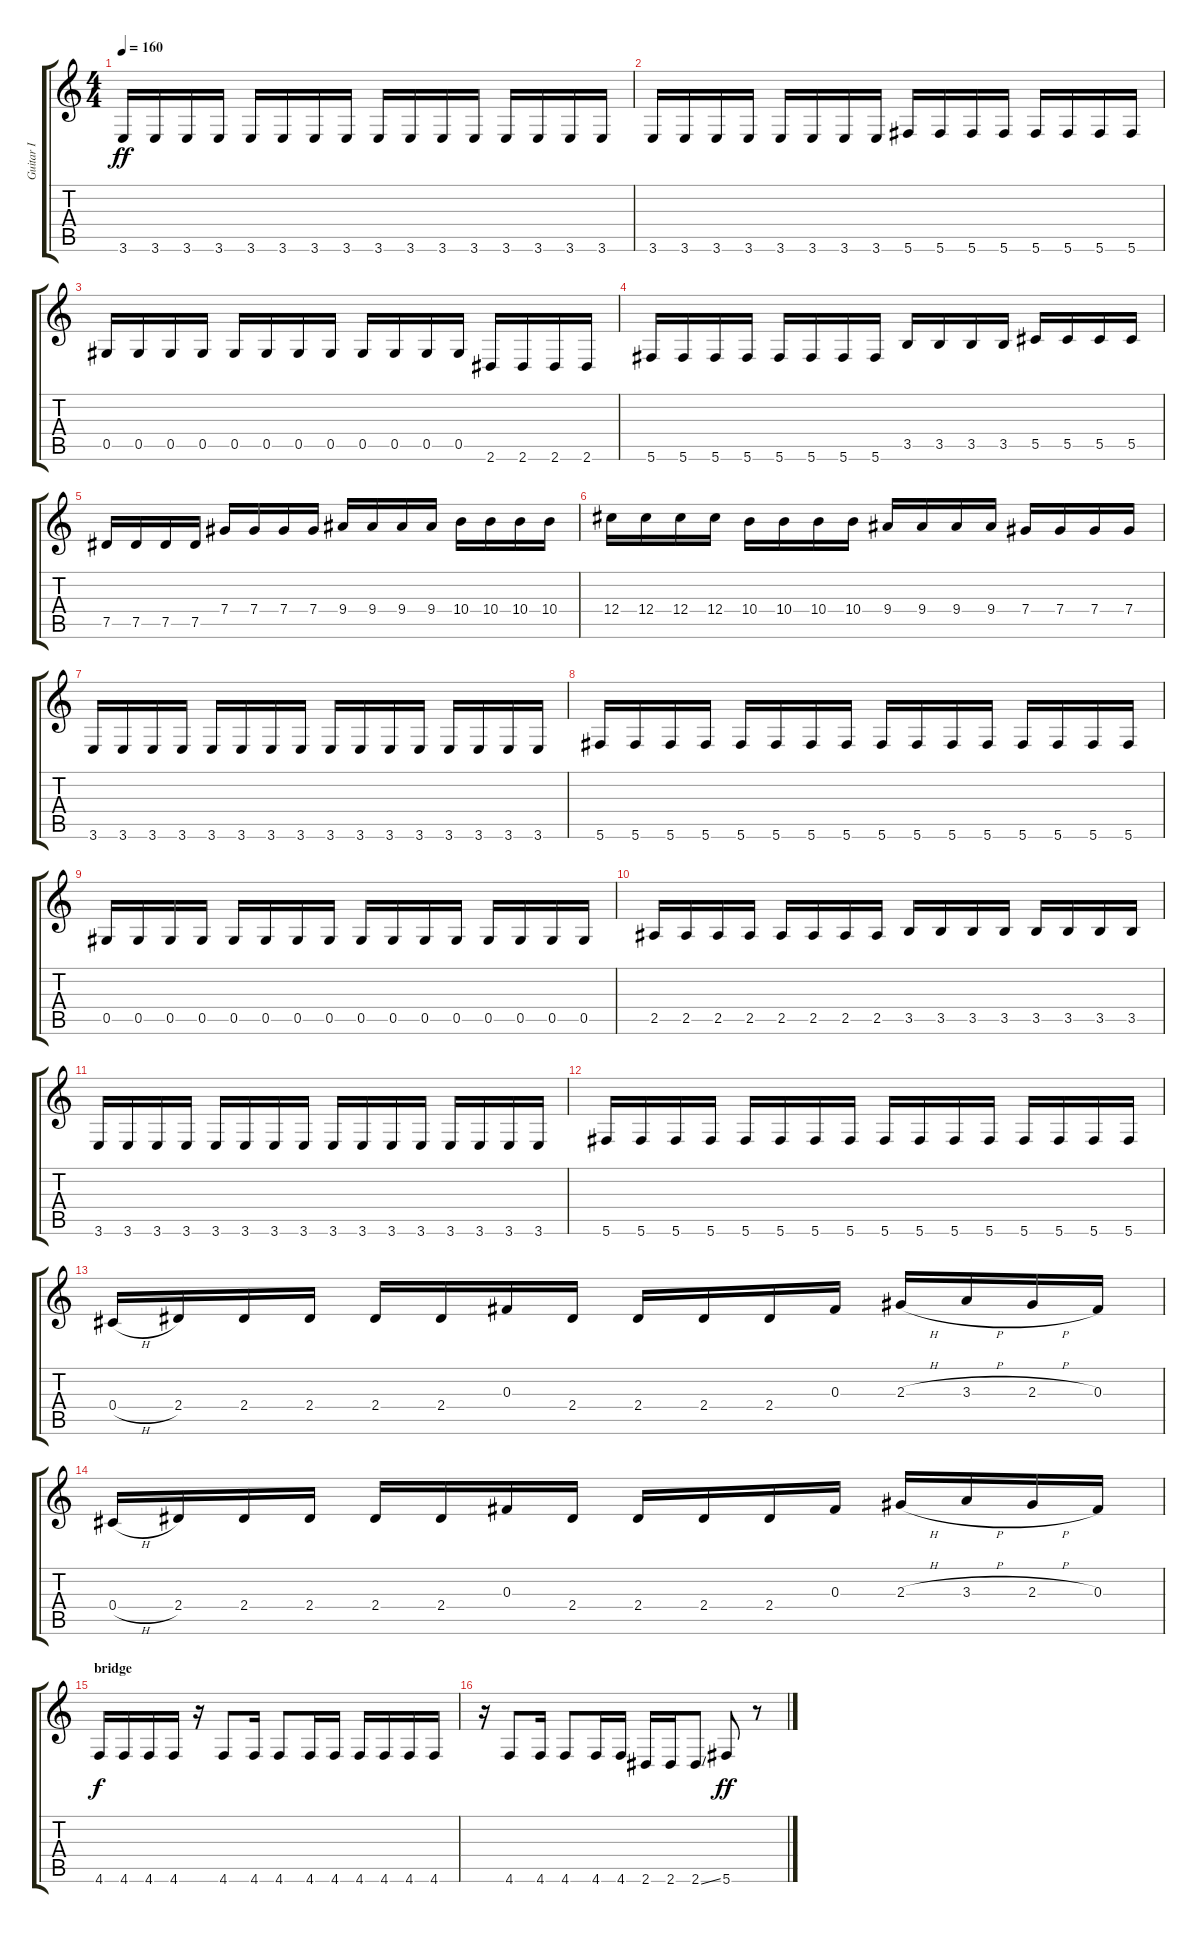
\track ("Guitar I" "Guitar I") {instrument distortionguitar}
\staff {score tabs}
\tuning (Eb4 Bb3 Gb3 Db3 Ab2 Db2) {hide}
\ts (4 4)
\tempo 160
\clef g2
\ks c
3.6.16{dy ff} 3.6.16 3.6.16 3.6.16 3.6.16 3.6.16 3.6.16 3.6.16 3.6.16 3.6.16 3.6.16 3.6.16 3.6.16 3.6.16 3.6.16 3.6.16 |
3.6.16 3.6.16 3.6.16 3.6.16 3.6.16 3.6.16 3.6.16 3.6.16 5.6.16 5.6.16 5.6.16 5.6.16 5.6.16 5.6.16 5.6.16 5.6.16 |
0.5.16 0.5.16 0.5.16 0.5.16 0.5.16 0.5.16 0.5.16 0.5.16 0.5.16 0.5.16 0.5.16 0.5.16 2.6.16 2.6.16 2.6.16 2.6.16 |
5.6.16 5.6.16 5.6.16 5.6.16 5.6.16 5.6.16 5.6.16 5.6.16 3.5.16 3.5.16 3.5.16 3.5.16 5.5.16 5.5.16 5.5.16 5.5.16 |
7.5.16 7.5.16 7.5.16 7.5.16 7.4.16 7.4.16 7.4.16 7.4.16 9.4.16 9.4.16 9.4.16 9.4.16 10.4.16 10.4.16 10.4.16 10.4.16 |
12.4.16 12.4.16 12.4.16 12.4.16 10.4.16 10.4.16 10.4.16 10.4.16 9.4.16 9.4.16 9.4.16 9.4.16 7.4.16 7.4.16 7.4.16 7.4.16 |
3.6.16 3.6.16 3.6.16 3.6.16 3.6.16 3.6.16 3.6.16 3.6.16 3.6.16 3.6.16 3.6.16 3.6.16 3.6.16 3.6.16 3.6.16 3.6.16 |
5.6.16 5.6.16 5.6.16 5.6.16 5.6.16 5.6.16 5.6.16 5.6.16 5.6.16 5.6.16 5.6.16 5.6.16 5.6.16 5.6.16 5.6.16 5.6.16 |
0.5.16 0.5.16 0.5.16 0.5.16 0.5.16 0.5.16 0.5.16 0.5.16 0.5.16 0.5.16 0.5.16 0.5.16 0.5.16 0.5.16 0.5.16 0.5.16 |
2.5.16 2.5.16 2.5.16 2.5.16 2.5.16 2.5.16 2.5.16 2.5.16 3.5.16 3.5.16 3.5.16 3.5.16 3.5.16 3.5.16 3.5.16 3.5.16 |
3.6.16 3.6.16 3.6.16 3.6.16 3.6.16 3.6.16 3.6.16 3.6.16 3.6.16 3.6.16 3.6.16 3.6.16 3.6.16 3.6.16 3.6.16 3.6.16 |
5.6.16 5.6.16 5.6.16 5.6.16 5.6.16 5.6.16 5.6.16 5.6.16 5.6.16 5.6.16 5.6.16 5.6.16 5.6.16 5.6.16 5.6.16 5.6.16 |
0.4{h}.16 2.4.16 2.4.16 2.4.16 2.4.16 2.4.16 0.3.16 2.4.16 2.4.16 2.4.16 2.4.16 0.3.16 2.3{h}.16 3.3{h}.16 2.3{h}.16 0.3.16 |
0.4{h}.16 2.4.16 2.4.16 2.4.16 2.4.16 2.4.16 0.3.16 2.4.16 2.4.16 2.4.16 2.4.16 0.3.16 2.3{h}.16 3.3{h}.16 2.3{h}.16 0.3.16 |
\section ("" "bridge")
4.6.16{dy f instrument electricguitarmuted} 4.6.16 4.6.16 4.6.16 r.16 4.6.8 4.6.16 4.6.8 4.6.16 4.6.16 4.6.16 4.6.16 4.6.16 4.6.16 |
r.16{instrument electricguitarmuted} 4.6.8 4.6.16 4.6.8 4.6.16 4.6.16 2.6.16 2.6.16 2.6{ss}.8 5.6.8{dy ff} r.8
